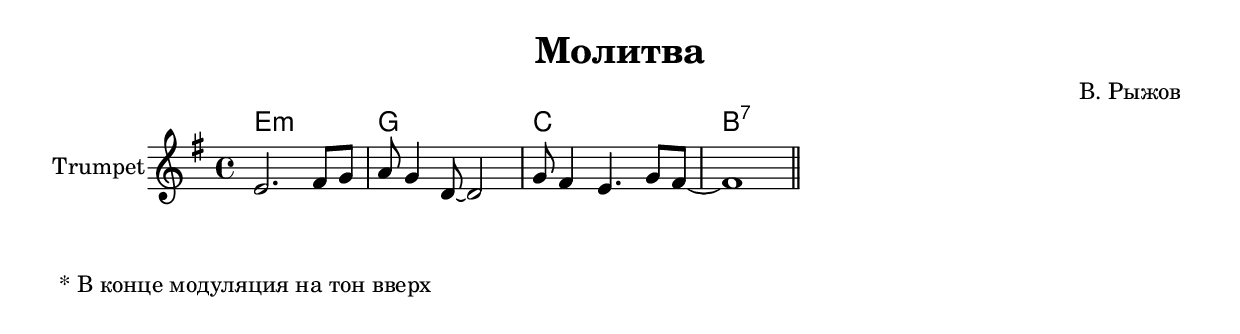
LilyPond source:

\version "2.18.2"

\header{
  title="Молитва"
  composer="В. Рыжов"
}

longBar = #(define-music-function (parser location ) ( ) #{ \once \override Staff.BarLine.bar-extent = #'(-3 . 3) #})



MainTheme = {
  \tag #'Harmony {\chordmode{
    d1:m f bes a:7
  }}
  \tag #'Trumpet {
    \relative c'{ d2. e8 f | g8 f4 c8~c2 | f8 e4 d4. f8 e~ | e1 \bar "||" }
  }
}



Music = {
  \MainTheme \break
  % \Verse \break
}

<<
  \new ChordNames{\transpose bes c {
    \keepWithTag #'Harmony \Music
  }}
  \new Staff{
    \set Staff.instrumentName="Trumpet"
    \time 4/4
    \clef treble
    
    \transpose bes c' {
      \key d \minor
      \keepWithTag #'Trumpet \Music
    }
  }
>>

\markup {"* В конце модуляция на тон вверх"}

